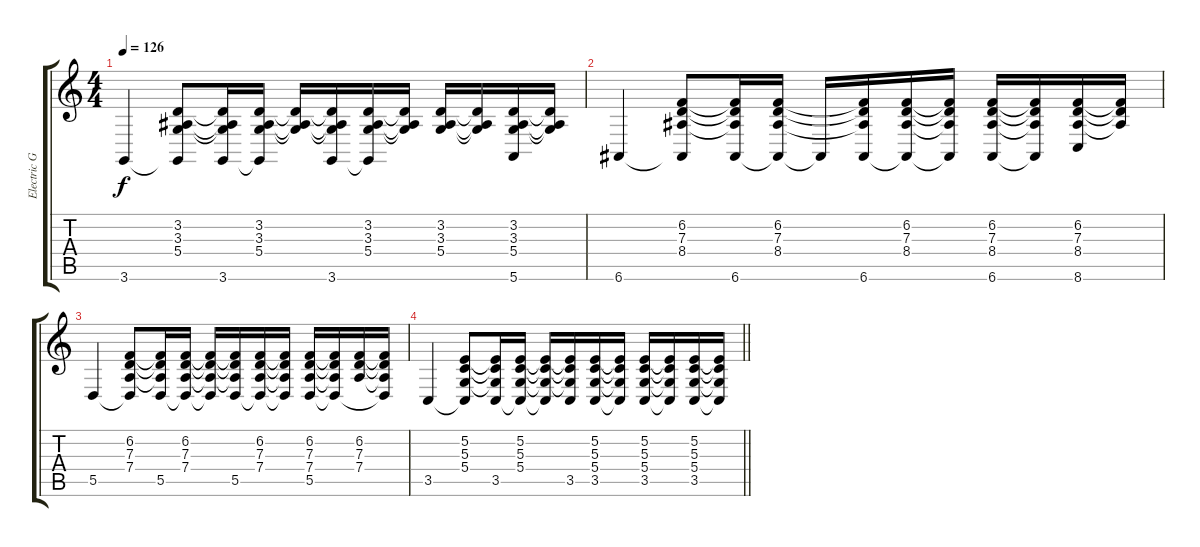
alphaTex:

\track ("Electric Grand Piano" "Electric G") {instrument electricgrandpiano}
\staff {score tabs}
\tuning (E4 B3 G3 D3 A2 E2) {hide}
\ts (4 4)
\tempo 126
\clef g2
\ks c
3.6.4{dy f} (3.2 3.3 5.4 3.6{t}).8 (3.2{t} 3.3{t} 5.4{t} 3.6).16 (3.2 3.3 5.4 3.6{t}).16 (3.2{t} 3.3{t} 5.4{t}).16 (3.2{t} 3.3{t} 5.4{t} 3.6).16 (3.2 3.3 5.4 3.6{t}).16 (3.2{t} 3.3{t} 5.4{t}).16 (3.2 3.3 5.4).16 (3.2{t} 3.3{t} 5.4{t}).16 (3.2 3.3 5.4 5.6).16 (3.2{t} 3.3{t} 5.4{t}).16 |
6.6.4 (6.2 7.3 8.4 6.6{t}).8 (6.2{t} 7.3{t} 8.4{t} 6.6).16 (6.2 7.3 8.4 6.6{t}).16 6.6{t}.16 (6.2{t} 7.3{t} 8.4{t} 6.6).16 (6.2 7.3 8.4 6.6{t}).16 (6.2{t} 7.3{t} 8.4{t} 6.6{t}).16 (6.2 7.3 8.4 6.6).16 (6.2{t} 7.3{t} 8.4{t} 6.6{t}).16 (6.2 7.3 8.4 8.6).16 (6.2{t} 7.3{t} 8.4{t}).16 |
5.5.4 (6.2 7.3 7.4 5.5{t}).8 (6.2{t} 7.3{t} 7.4{t} 5.5).16 (6.2 7.3 7.4 5.5{t}).16 (6.2{t} 7.3{t} 7.4{t} 5.5{t}).16 (6.2{t} 7.3{t} 7.4{t} 5.5).16 (6.2 7.3 7.4 5.5{t}).16 (6.2{t} 7.3{t} 7.4{t} 5.5{t}).16 (6.2 7.3 7.4 5.5).16 (6.2{t} 7.3{t} 7.4{t} 5.5{t}).16 (6.2 7.3 7.4).16 (6.2{t} 7.3{t} 7.4{t} 5.5{t}).16 |
\barLineRight lightlight
3.5.4 (5.2 5.3 5.4 3.5{t}).8 (5.2{t} 5.3{t} 5.4{t} 3.5).16 (5.2 5.3 5.4 3.5{t}).16 (5.2{t} 5.3{t} 5.4{t} 3.5{t}).16 (5.2{t} 5.3{t} 5.4{t} 3.5).16 (5.2 5.3 5.4 3.5).16 (5.2{t} 5.3{t} 5.4{t} 3.5{t}).16 (5.2 5.3 5.4 3.5).16 (5.2{t} 5.3{t} 5.4{t} 3.5{t}).16 (5.2 5.3 5.4 3.5).16 (5.2{t} 5.3{t} 5.4{t} 3.5{t}).16
